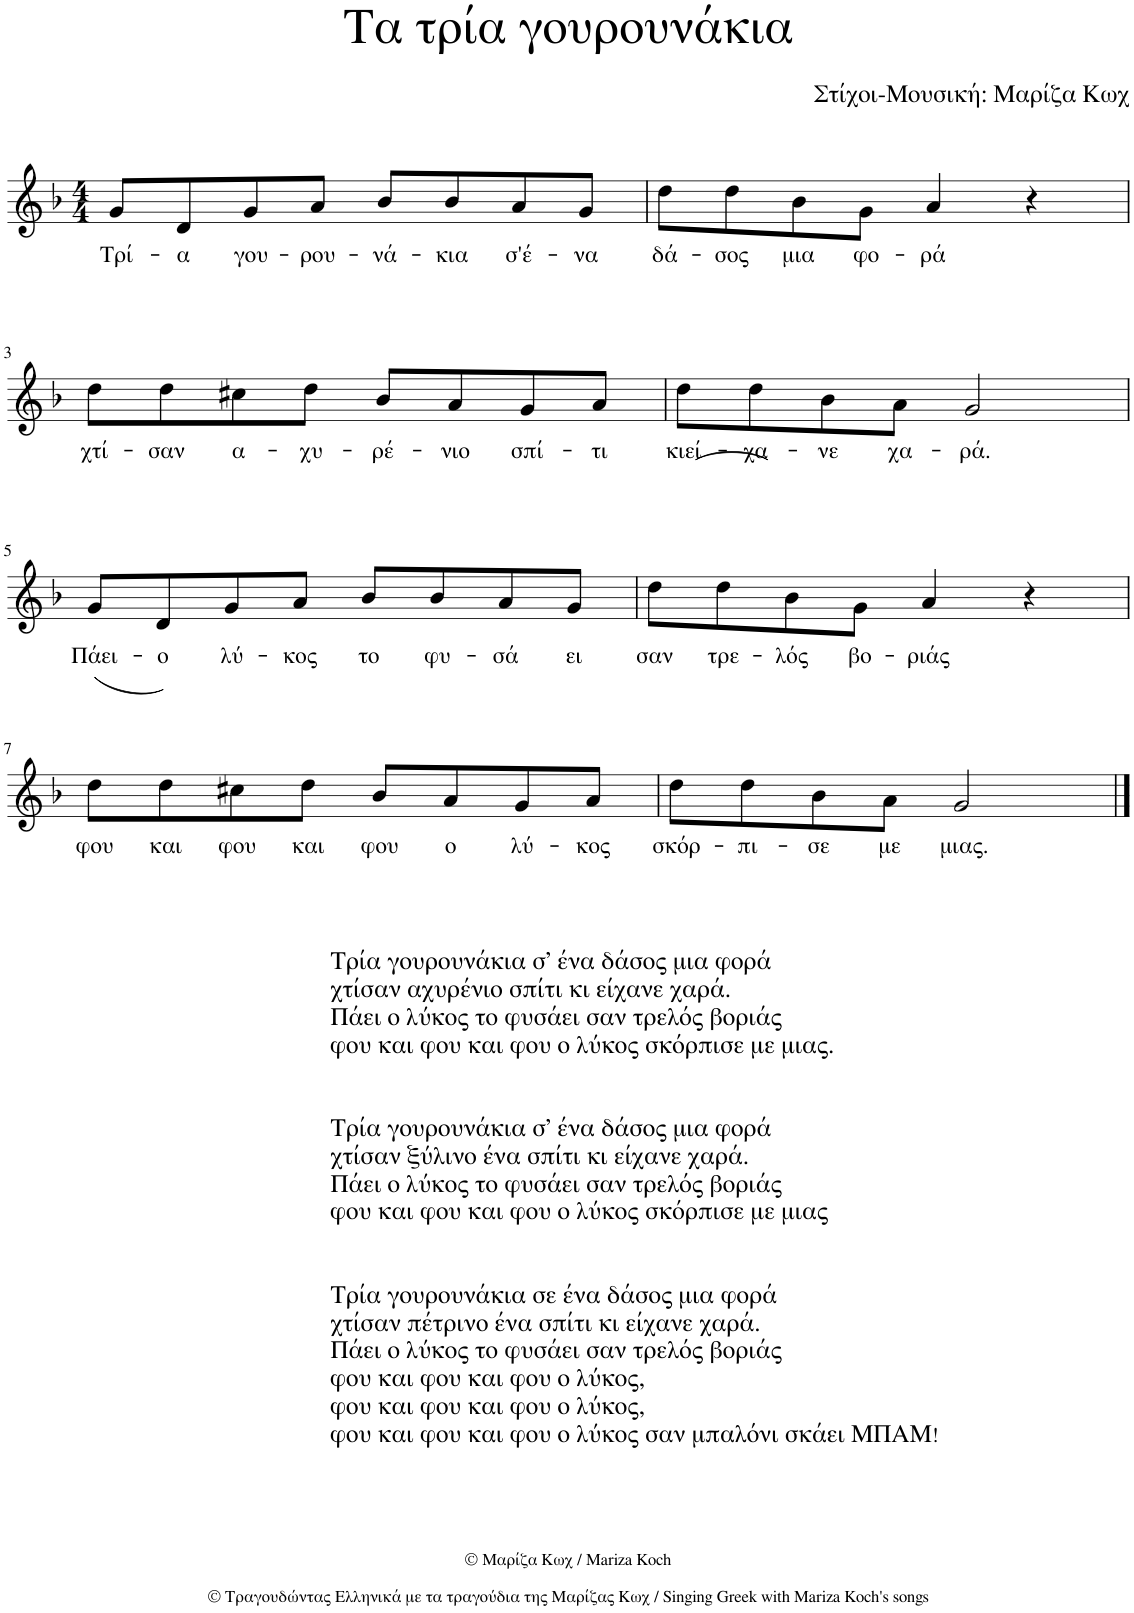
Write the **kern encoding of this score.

**kern	**text
*part1	*part1
*staff1	*staff1
*I"Piano	*
*I'Pno.	*
*clefG2	*
*k[b-]	*
*M4/4	*
=1	=1
!	!LO:LY:b
8g/L	Τρί-
!	!LO:LY:b
8d/	-α
!	!LO:LY:b
8g/	γου-
!	!LO:LY:b
8a/J	-ρου-
!	!LO:LY:b
8b-/L	-νά-
!	!LO:LY:b
8b-/	-κια
!	!LO:LY:b
8a/	σ'έ-
!	!LO:LY:b
8g/J	-να
=2	=2
!	!LO:LY:b
8dd\L	δά-
!	!LO:LY:b
8dd\	-σος
!	!LO:LY:b
8b-\	μια
!	!LO:LY:b
8g\J	φο-
!	!LO:LY:b
4a/	-ρά
4r	.
!!LO:LB:g=z
=3	=3
!	!LO:LY:b
8dd\L	χτί-
!	!LO:LY:b
8dd\	-σαν
!	!LO:LY:b
8cc#X\	α-
!	!LO:LY:b
8dd\J	-χυ-
!	!LO:LY:b
8b-/L	-ρέ-
!	!LO:LY:b
8a/	-νιο
!	!LO:LY:b
8g/	σπί-
!	!LO:LY:b
8a/J	-τι
=4	=4
!	!LO:LY:b
(8dd\L	κιεί-
!	!LO:LY:b
8dd\)	-χα-
!	!LO:LY:b
8b-\	-νε
!	!LO:LY:b
8a\J	χα-
!	!LO:LY:b
2g/	-ρά.
!!LO:LB:g=z
=5	=5
!	!LO:LY:b
(8g/L	Πάει-
!	!LO:LY:b
8d/)	-ο
!	!LO:LY:b
8g/	λύ-
!	!LO:LY:b
8a/J	-κος
!	!LO:LY:b
8b-/L	το
!	!LO:LY:b
8b-/	φυ-
!	!LO:LY:b
8a/	-σά
!	!LO:LY:b
8g/J	ει
=6	=6
!	!LO:LY:b
8dd\L	σαν
!	!LO:LY:b
8dd\	τρε-
!	!LO:LY:b
8b-\	-λός
!	!LO:LY:b
8g\J	βο-
!	!LO:LY:b
4a/	-ριάς
4r	.
!!LO:LB:g=z
=7	=7
!	!LO:LY:b
8dd\L	φου
!	!LO:LY:b
8dd\	και
!	!LO:LY:b
8cc#X\	φου
!	!LO:LY:b
8dd\J	και
!	!LO:LY:b
8b-/L	φου
!	!LO:LY:b
8a/	ο
!	!LO:LY:b
8g/	λύ-
!	!LO:LY:b
8a/J	-κος
=8	=8
!	!LO:LY:b
8dd\L	σκόρ-
!	!LO:LY:b
8dd\	-πι-
!	!LO:LY:b
8b-\	-σε
!	!LO:LY:b
8a\J	με
!LO:TX:b:t=Τρία γουρουνάκια σ’ ένα δάσος μια φορά	!
!LO:TX:b:t=χτίσαν αχυρένιο σπίτι κι είχανε χαρά.	!
!LO:TX:b:t=Πάει ο λύκος το φυσάει σαν τρελός βοριάς	!
!LO:TX:b:t=φου και φου και φου ο λύκος σκόρπισε με μιας.	!
!LO:TX:b:t=Τρία γουρουνάκια σ’ ένα δάσος μια φορά	!
!LO:TX:b:t=χτίσαν ξύλινο ένα σπίτι κι είχανε χαρά.	!
!LO:TX:b:t=Πάει ο λύκος το φυσάει σαν τρελός βοριάς	!
!LO:TX:b:t=φου και φου και φου ο λύκος σκόρπισε με μιας	!
!LO:TX:b:t=Τρία γουρουνάκια σε ένα δάσος μια φορά	!
!LO:TX:b:t=χτίσαν πέτρινο ένα σπίτι κι είχανε χαρά.	!
!LO:TX:b:t=Πάει ο λύκος το φυσάει σαν τρελός βοριάς	!
!LO:TX:b:t=φου και φου και φου ο λύκος,	!
!LO:TX:b:t=φου και φου και φου ο λύκος,	!
!LO:TX:b:t=φου και φου και φου ο λύκος σαν μπαλόνι σκάει ΜΠΑΜ	!
!LO:TX:b:t=!	!
!	!LO:LY:b
2g/	μιας.
==	==
*-	*-
